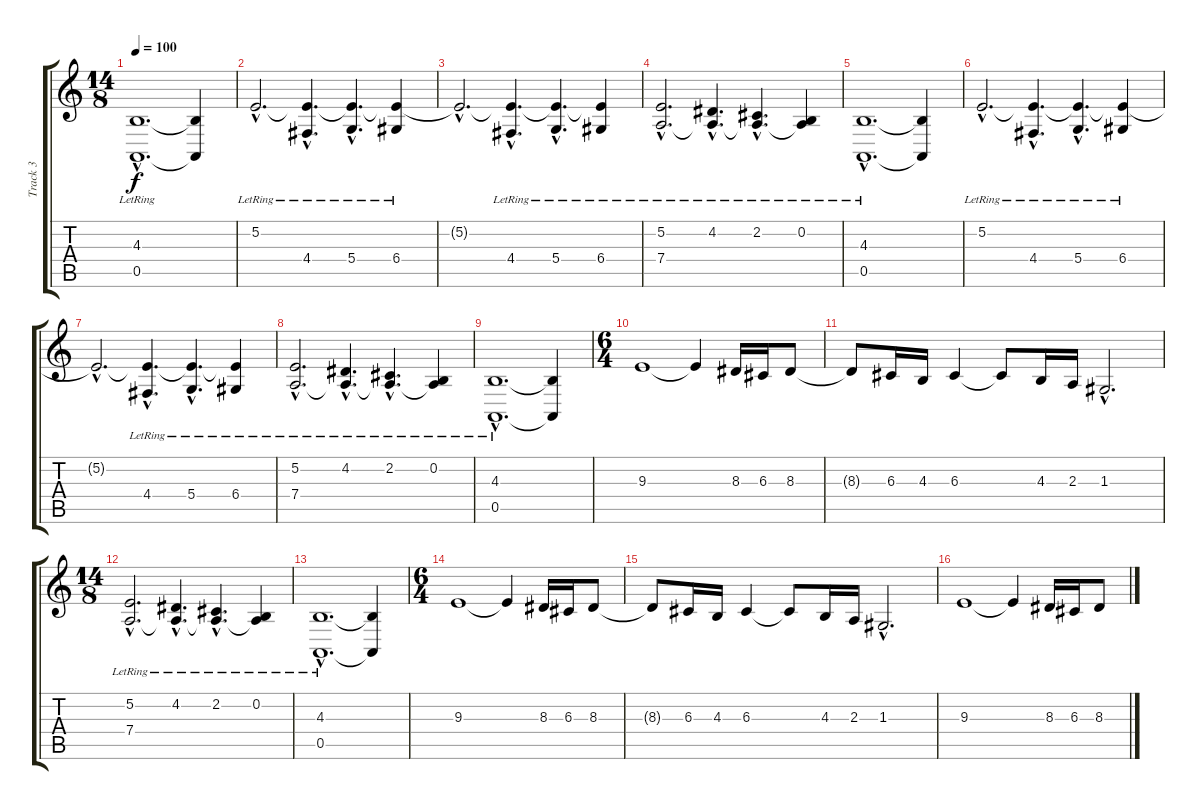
\track ("Track 3" "Track 3") {instrument violin}
\staff {score tabs}
\tuning (E4 B3 G3 D3 A2 E2) {hide}
\ts (14 8)
\tempo 100
\clef g2
\ks c
(4.3{hac lr} 0.5{hac lr}).1{d dy f} (4.3{t} 0.5{t}).4 |
5.2{hac lr}.2{d} (5.2{hac t} 4.4{hac lr}).4{d} (5.2{hac t} 5.4{hac lr}).4{d} (5.2{t} 6.4{lr}).4 |
5.2{hac t}.2{d} (5.2{hac t} 4.4{hac lr}).4{d} (5.2{hac t} 5.4{hac lr}).4{d} (5.2{t} 6.4{lr}).4 |
(5.2{hac lr} 7.4{hac lr}).2{d} (4.2{hac lr} 7.4{hac t}).4{d} (2.2{hac lr} 7.4{hac t}).4{d} (0.2{lr} 7.4{t}).4 |
(4.3{hac lr} 0.5{hac lr}).1{d} (4.3{t} 0.5{t}).4 |
5.2{hac lr}.2{d} (5.2{hac t} 4.4{hac lr}).4{d} (5.2{hac t} 5.4{hac lr}).4{d} (5.2{t} 6.4{lr}).4 |
5.2{hac t}.2{d} (5.2{hac t} 4.4{hac lr}).4{d} (5.2{hac t} 5.4{hac lr}).4{d} (5.2{t} 6.4{lr}).4 |
(5.2{hac lr} 7.4{hac lr}).2{d} (4.2{hac lr} 7.4{hac t}).4{d} (2.2{hac lr} 7.4{hac t}).4{d} (0.2{lr} 7.4{t}).4 |
(4.3{hac lr} 0.5{hac lr}).1{d} (4.3{t} 0.5{t}).4 |
\ts (6 4)
9.3.1 9.3{t}.4 8.3.16 6.3.16 8.3.8 |
8.3{t}.8 6.3.16 4.3.16 6.3.4 6.3{t}.8 4.3.16 2.3.16 1.3{hac}.2{d} |
\ts (14 8)
(5.2{hac lr} 7.4{hac lr}).2{d} (4.2{hac lr} 7.4{hac t}).4{d} (2.2{hac lr} 7.4{hac t}).4{d} (0.2{lr} 7.4{t}).4 |
(4.3{hac lr} 0.5{hac lr}).1{d} (4.3{t} 0.5{t}).4 |
\ts (6 4)
9.3.1 9.3{t}.4 8.3.16 6.3.16 8.3.8 |
8.3{t}.8 6.3.16 4.3.16 6.3.4 6.3{t}.8 4.3.16 2.3.16 1.3{hac}.2{d} |
9.3.1 9.3{t}.4 8.3.16 6.3.16 8.3.8
